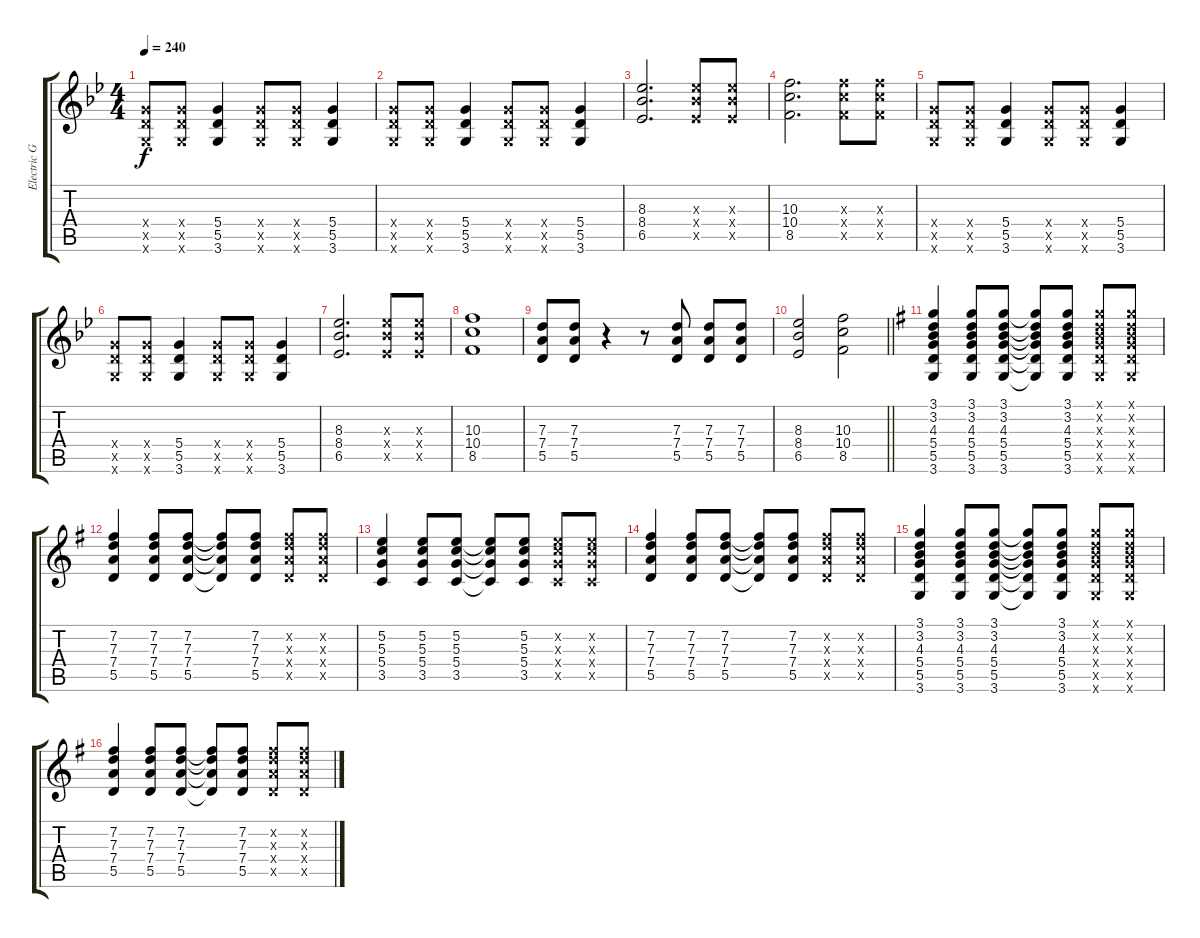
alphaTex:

\track ("Electric Guitar" "Electric G") {instrument overdrivenguitar}
\staff {score tabs}
\tuning (E4 B3 G3 D3 A2 E2) {hide}
\ts (4 4)
\tempo 240
\clef g2
\ks bb
(5.4{x} 5.5{x} 3.6{x}).8{dy f} (5.4{x} 5.5{x} 3.6{x}).8 (5.4 5.5 3.6).4 (5.4{x} 5.5{x} 3.6{x}).8 (5.4{x} 5.5{x} 3.6{x}).8 (5.4 5.5 3.6).4 |
(5.4{x} 5.5{x} 3.6{x}).8 (5.4{x} 5.5{x} 3.6{x}).8 (5.4 5.5 3.6).4 (5.4{x} 5.5{x} 3.6{x}).8 (5.4{x} 5.5{x} 3.6{x}).8 (5.4 5.5 3.6).4 |
(8.3 8.4 6.5).2{d} (8.3{x} 8.4{x} 6.5{x}).8 (8.3{x} 8.4{x} 6.5{x}).8 |
(10.3 10.4 8.5).2{d} (10.3{x} 10.4{x} 8.5{x}).8 (10.3{x} 10.4{x} 8.5{x}).8 |
(5.4{x} 5.5{x} 3.6{x}).8 (5.4{x} 5.5{x} 3.6{x}).8 (5.4 5.5 3.6).4 (5.4{x} 5.5{x} 3.6{x}).8 (5.4{x} 5.5{x} 3.6{x}).8 (5.4 5.5 3.6).4 |
(5.4{x} 5.5{x} 3.6{x}).8 (5.4{x} 5.5{x} 3.6{x}).8 (5.4 5.5 3.6).4 (5.4{x} 5.5{x} 3.6{x}).8 (5.4{x} 5.5{x} 3.6{x}).8 (5.4 5.5 3.6).4 |
(8.3 8.4 6.5).2{d} (8.3{x} 8.4{x} 6.5{x}).8 (8.3{x} 8.4{x} 6.5{x}).8 |
(10.3 10.4 8.5).1 |
(7.3 7.4 5.5).8 (7.3 7.4 5.5).8 r.4 r.8 (7.3 7.4 5.5).8 (7.3 7.4 5.5).8 (7.3 7.4 5.5).8 |
\barLineRight lightlight
(8.3 8.4 6.5).2 (10.3 10.4 8.5).2 |
\section ("" "")
\ks g
(3.1 3.2 4.3 5.4 5.5 3.6).4 (3.1 3.2 4.3 5.4 5.5 3.6).8 (3.1 3.2 4.3 5.4 5.5 3.6).8 (3.1{t} 3.2{t} 4.3{t} 5.4{t} 5.5{t} 3.6{t}).8 (3.1 3.2 4.3 5.4 5.5 3.6).8 (3.1{x} 3.2{x} 4.3{x} 5.4{x} 5.5{x} 3.6{x}).8 (3.1{x} 3.2{x} 4.3{x} 5.4{x} 5.5{x} 3.6{x}).8 |
(7.2 7.3 7.4 5.5).4 (7.2 7.3 7.4 5.5).8 (7.2 7.3 7.4 5.5).8 (7.2{t} 7.3{t} 7.4{t} 5.5{t}).8 (7.2 7.3 7.4 5.5).8 (7.2{x} 7.3{x} 7.4{x} 5.5{x}).8 (7.2{x} 7.3{x} 7.4{x} 5.5{x}).8 |
(5.2 5.3 5.4 3.5).4 (5.2 5.3 5.4 3.5).8 (5.2 5.3 5.4 3.5).8 (5.2{t} 5.3{t} 5.4{t} 3.5{t}).8 (5.2 5.3 5.4 3.5).8 (5.2{x} 5.3{x} 5.4{x} 3.5{x}).8 (5.2{x} 5.3{x} 5.4{x} 3.5{x}).8 |
(7.2 7.3 7.4 5.5).4 (7.2 7.3 7.4 5.5).8 (7.2 7.3 7.4 5.5).8 (7.2{t} 7.3{t} 7.4{t} 5.5{t}).8 (7.2 7.3 7.4 5.5).8 (7.2{x} 7.3{x} 7.4{x} 5.5{x}).8 (7.2{x} 7.3{x} 7.4{x} 5.5{x}).8 |
(3.1 3.2 4.3 5.4 5.5 3.6).4 (3.1 3.2 4.3 5.4 5.5 3.6).8 (3.1 3.2 4.3 5.4 5.5 3.6).8 (3.1{t} 3.2{t} 4.3{t} 5.4{t} 5.5{t} 3.6{t}).8 (3.1 3.2 4.3 5.4 5.5 3.6).8 (3.1{x} 3.2{x} 4.3{x} 5.4{x} 5.5{x} 3.6{x}).8 (3.1{x} 3.2{x} 4.3{x} 5.4{x} 5.5{x} 3.6{x}).8 |
(7.2 7.3 7.4 5.5).4 (7.2 7.3 7.4 5.5).8 (7.2 7.3 7.4 5.5).8 (7.2{t} 7.3{t} 7.4{t} 5.5{t}).8 (7.2 7.3 7.4 5.5).8 (7.2{x} 7.3{x} 7.4{x} 5.5{x}).8 (7.2{x} 7.3{x} 7.4{x} 5.5{x}).8
